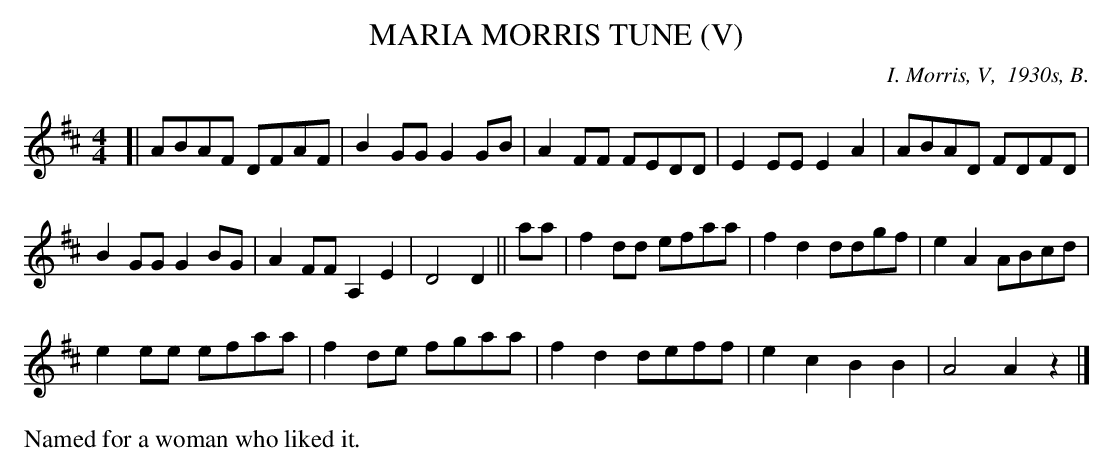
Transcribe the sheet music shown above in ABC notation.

X:1
T: MARIA MORRIS TUNE (V)
O: I. Morris, V,  1930s, B.
M: 4/4
L: 1/8
K: D
[|\
ABAF DFAF | B2GG G2GB | A2FF FEDD | E2EE E2A2 | ABAD FDFD |
B2GG G2BG | A2FF A,2 E2 | D4 D2 || aa | f2dd efaa | f2d2 ddgf | e2A2 ABcd |
e2ee efaa | f2de fgaa | f2d2 deff | e2c2 B2B2 | A4 A2z2 |]
